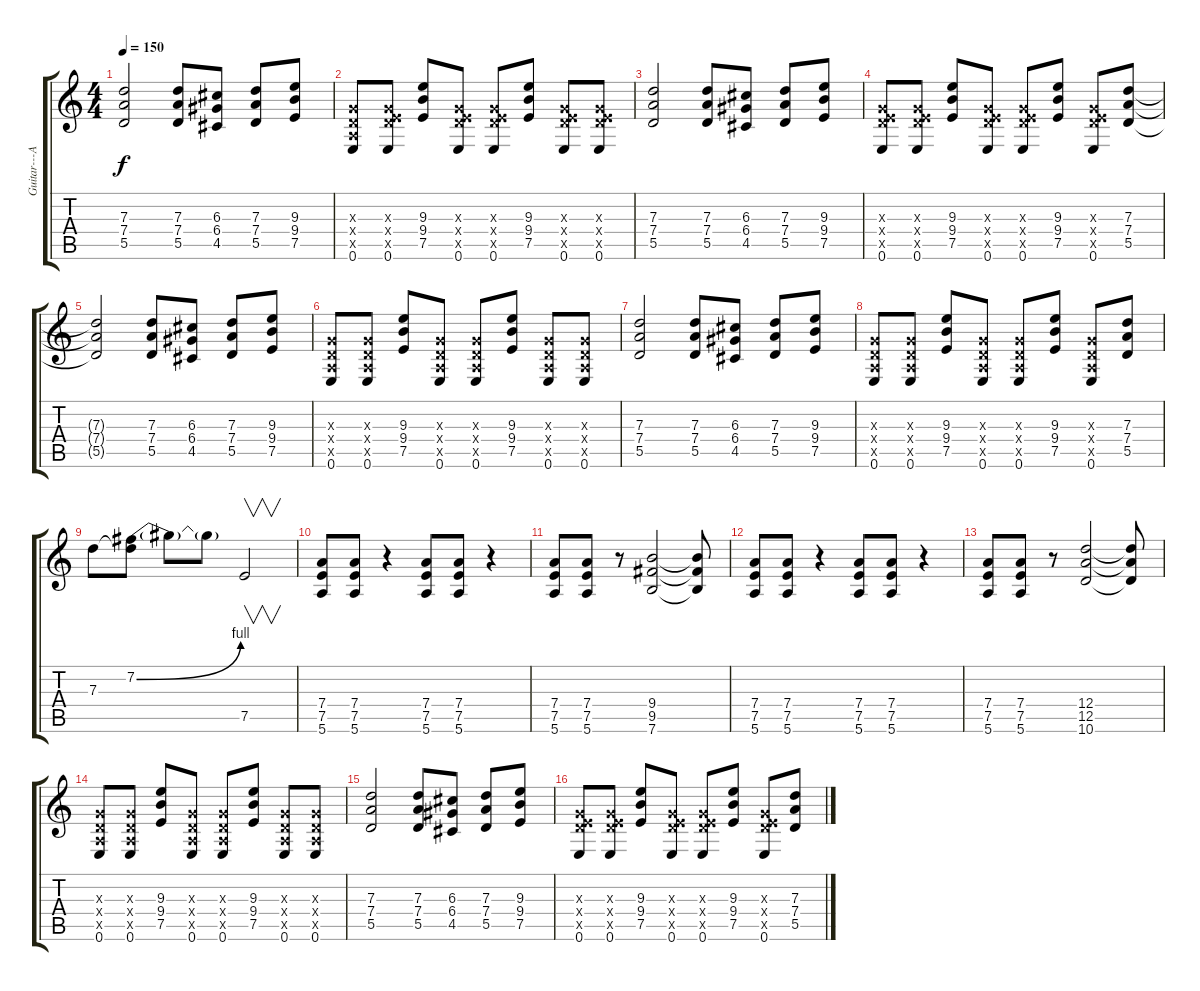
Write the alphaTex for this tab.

\track ("" "Guitar---A") {instrument distortionguitar}
\staff {score tabs}
\tuning (E4 B3 G3 D3 A2 E2) {hide}
\ts (4 4)
\tempo 150
\clef g2
\ks c
(7.3{t} 7.4{t} 5.5{t}).2{dy f} (7.3 7.4 5.5).8 (6.3 6.4 4.5).8 (7.3 7.4 5.5).8 (9.3 9.4 7.5).8 |
(0.3{x} 0.4{x} 0.5{x} 0.6).8 (0.3{x} 0.4{x} 7.5{x} 0.6).8 (9.3 9.4 7.5).8 (0.3{x} 0.4{x} 7.5{x} 0.6).8 (0.3{x} 0.4{x} 7.5{x} 0.6).8 (9.3 9.4 7.5).8 (0.3{x} 0.4{x} 7.5{x} 0.6).8 (0.3{x} 0.4{x} 7.5{x} 0.6).8 |
(7.3 7.4 5.5).2 (7.3 7.4 5.5).8 (6.3 6.4 4.5).8 (7.3 7.4 5.5).8 (9.3 9.4 7.5).8 |
(0.3{x} 0.4{x} 7.5{x} 0.6).8 (0.3{x} 0.4{x} 7.5{x} 0.6).8 (9.3 9.4 7.5).8 (0.3{x} 0.4{x} 7.5{x} 0.6).8 (0.3{x} 0.4{x} 7.5{x} 0.6).8 (9.3 9.4 7.5).8 (0.3{x} 0.4{x} 7.5{x} 0.6).8 (7.3 7.4 5.5).8 |
(7.3{t} 7.4{t} 5.5{t}).2 (7.3 7.4 5.5).8 (6.3 6.4 4.5).8 (7.3 7.4 5.5).8 (9.3 9.4 7.5).8 |
(0.3{x} 0.4{x} 0.5{x} 0.6).8 (0.3{x} 0.4{x} 0.5{x} 0.6).8 (9.3 9.4 7.5).8 (0.3{x} 0.4{x} 0.5{x} 0.6).8 (0.3{x} 0.4{x} 0.5{x} 0.6).8 (9.3 9.4 7.5).8 (0.3{x} 0.4{x} 0.5{x} 0.6).8 (0.3{x} 0.4{x} 0.5{x} 0.6).8 |
(7.3 7.4 5.5).2 (7.3 7.4 5.5).8 (6.3 6.4 4.5).8 (7.3 7.4 5.5).8 (9.3 9.4 7.5).8 |
(0.3{x} 0.4{x} 0.5{x} 0.6).8 (0.3{x} 0.4{x} 0.5{x} 0.6).8 (9.3 9.4 7.5).8 (0.3{x} 0.4{x} 0.5{x} 0.6).8 (0.3{x} 0.4{x} 0.5{x} 0.6).8 (9.3 9.4 7.5).8 (0.3{x} 0.4{x} 0.5{x} 0.6).8 (7.3 7.4 5.5).8 |
7.3.8 (7.2{be (bend 0 0 60 4)} 7.3{t}).8 7.2{t}.8 7.2{t}.8 7.5.2{v} |
(7.4 7.5 5.6).8 (7.4 7.5 5.6).8 r.4 (7.4 7.5 5.6).8 (7.4 7.5 5.6).8 r.4 |
(7.4 7.5 5.6).8 (7.4 7.5 5.6).8 r.8 (9.4 9.5 7.6).2 (9.4{t} 9.5{t} 7.6{t}).8 |
(7.4 7.5 5.6).8 (7.4 7.5 5.6).8 r.4 (7.4 7.5 5.6).8 (7.4 7.5 5.6).8 r.4 |
(7.4 7.5 5.6).8 (7.4 7.5 5.6).8 r.8 (12.4 12.5 10.6).2 (12.4{t} 12.5{t} 10.6{t}).8 |
(0.3{x} 0.4{x} 0.5{x} 0.6).8 (0.3{x} 0.4{x} 0.5{x} 0.6).8 (9.3 9.4 7.5).8 (0.3{x} 0.4{x} 0.5{x} 0.6).8 (0.3{x} 0.4{x} 0.5{x} 0.6).8 (9.3 9.4 7.5).8 (0.3{x} 0.4{x} 0.5{x} 0.6).8 (0.3{x} 0.4{x} 0.5{x} 0.6).8 |
(7.3 7.4 5.5).2 (7.3 7.4 5.5).8 (6.3 6.4 4.5).8 (7.3 7.4 5.5).8 (9.3 9.4 7.5).8 |
(0.3{x} 0.4{x} 7.5{x} 0.6).8 (0.3{x} 0.4{x} 7.5{x} 0.6).8 (9.3 9.4 7.5).8 (0.3{x} 0.4{x} 7.5{x} 0.6).8 (0.3{x} 0.4{x} 7.5{x} 0.6).8 (9.3 9.4 7.5).8 (0.3{x} 0.4{x} 7.5{x} 0.6).8 (7.3 7.4 5.5).8
